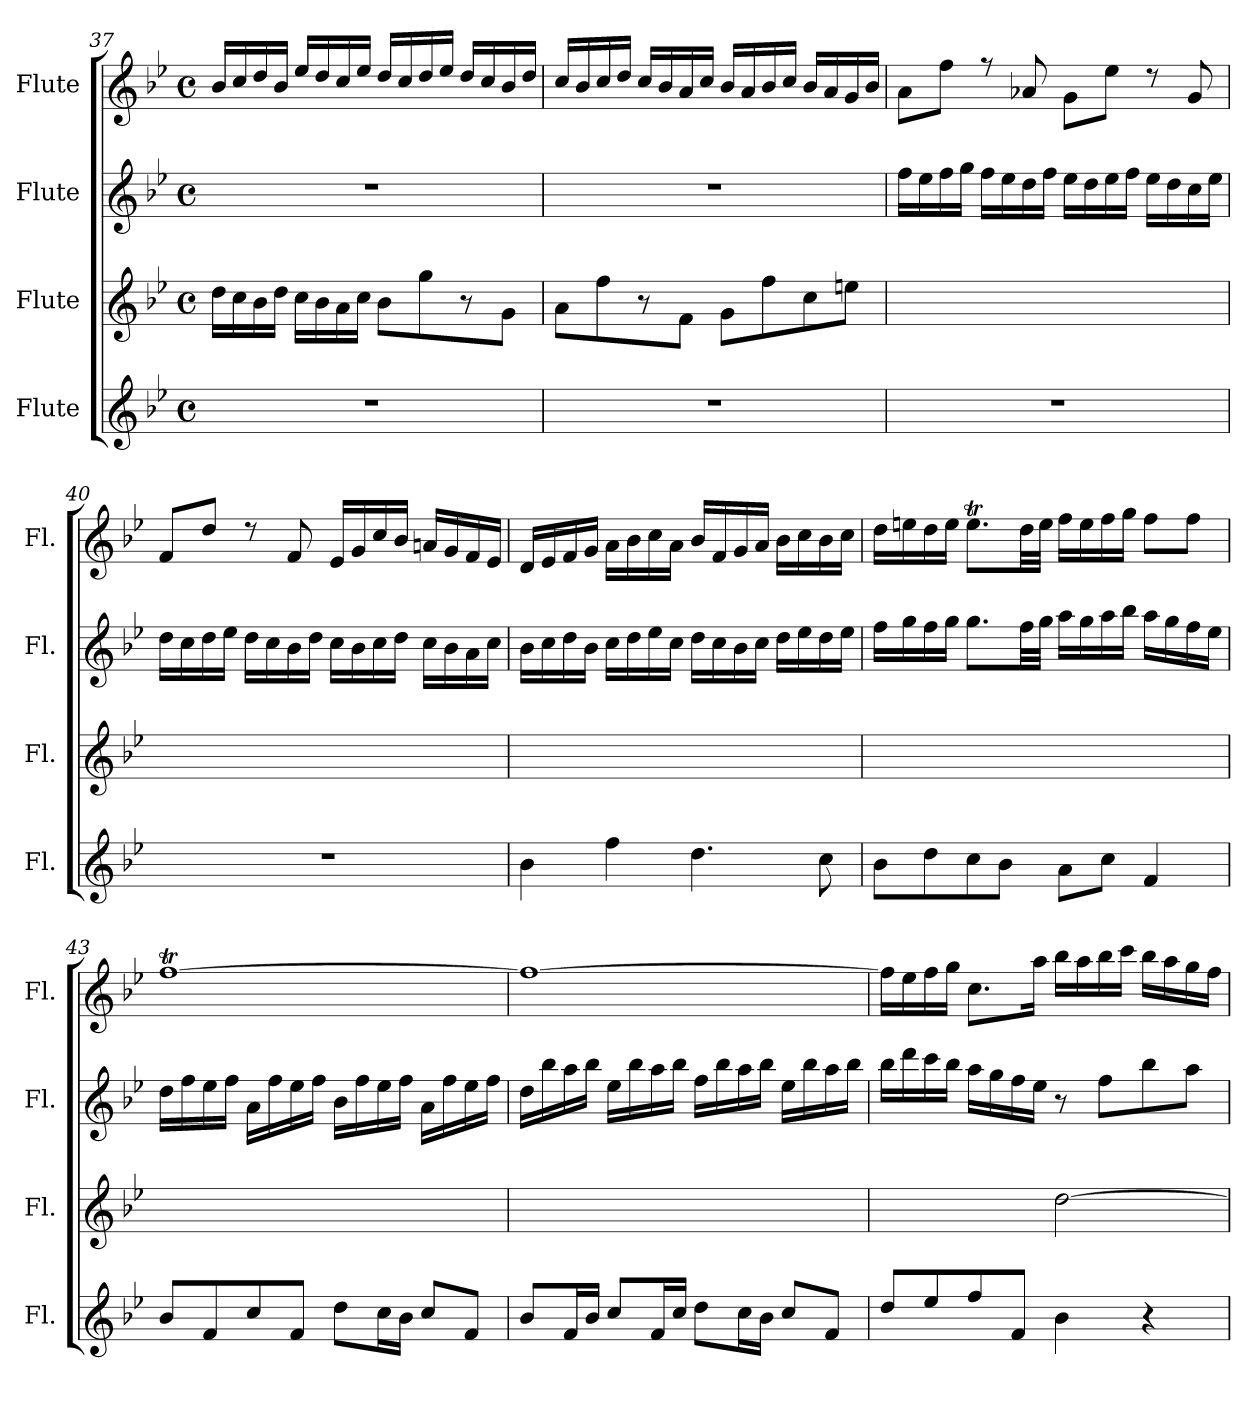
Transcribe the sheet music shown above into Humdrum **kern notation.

**kern	**kern	**kern	**kern
*part4	*part3	*part2	*part1
*staff4	*staff3	*staff2	*staff1
*I"Flute	*I"Flute	*I"Flute	*I"Flute
*I'Fl.	*I'Fl.	*I'Fl.	*I'Fl.
!!LO:LB:g=z
*clefG2	*clefG2	*clefG2	*clefG2
*k[b-e-]	*k[b-e-]	*k[b-e-]	*k[b-e-]
*M4/4	*M4/4	*M4/4	*M4/4
*met(c)	*met(c)	*met(c)	*met(c)
=37	=37	=37	=37
1r	16dd\LL	1r	16b-/LL
.	16cc\	.	16cc/
.	16b-\	.	16dd/
.	16dd\JJ	.	16b-/JJ
.	16cc\LL	.	16ee-/LL
.	16b-\	.	16dd/
.	16a\	.	16cc/
.	16cc\JJ	.	16ee-/JJ
.	8b-\L	.	16dd/LL
.	.	.	16cc/
.	8gg\	.	16dd/
.	.	.	16ee-/JJ
.	8r	.	16dd/LL
.	.	.	16cc/
.	8g\J	.	16b-/
.	.	.	16dd/JJ
=38	=38	=38	=38
1r	8a\L	1r	16cc/LL
.	.	.	16b-/
.	8ff\	.	16cc/
.	.	.	16dd/JJ
.	8r	.	16cc/LL
.	.	.	16b-/
.	8f\J	.	16a/
.	.	.	16cc/JJ
.	8g\L	.	16b-/LL
.	.	.	16a/
.	8ff\	.	16b-/
.	.	.	16cc/JJ
.	8cc\	.	16b-/LL
.	.	.	16a/
.	8een\J	.	16g/
.	.	.	16b-/JJ
=39	=39	=39	=39
1r	1ryy	16ff\LL	8a\L
.	.	16ee-\	.
.	.	16ff\	8ff\J
.	.	16gg\JJ	.
.	.	16ff\LL	8rff
.	.	16ee-\	.
.	.	16dd\	8a-X/
.	.	16ff\JJ	.
.	.	16ee-\LL	8g\L
.	.	16dd\	.
.	.	16ee-\	8ee-\J
.	.	16ff\JJ	.
.	.	16ee-\LL	8rdd
.	.	16dd\	.
.	.	16cc\	8g/
.	.	16ee-\JJ	.
!!LO:PB:g=z
=40	=40	=40	=40
1r	1ryy	16dd\LL	8f/L
.	.	16cc\	.
.	.	16dd\	8dd/J
.	.	16ee-\JJ	.
.	.	16dd\LL	8rdd
.	.	16cc\	.
.	.	16b-\	8f/
.	.	16dd\JJ	.
.	.	16cc\LL	16e-/LL
.	.	16b-\	16g/
.	.	16cc\	16cc/
.	.	16dd\JJ	16b-/JJ
.	.	16cc\LL	16an/LL
.	.	16b-\	16g/
.	.	16a\	16f/
.	.	16cc\JJ	16e-/JJ
=41	=41	=41	=41
4b-\	1ryy	16b-\LL	16d/LL
.	.	16cc\	16e-/
.	.	16dd\	16f/
.	.	16b-\JJ	16g/JJ
4ff\	.	16cc\LL	16a\LL
.	.	16dd\	16b-\
.	.	16ee-\	16cc\
.	.	16cc\JJ	16a\JJ
4.dd\	.	16dd\LL	16b-/LL
.	.	16cc\	16f/
.	.	16b-\	16g/
.	.	16cc\JJ	16a/JJ
.	.	16dd\LL	16b-\LL
.	.	16ee-\	16cc\
8cc\	.	16dd\	16b-\
.	.	16ee-\JJ	16cc\JJ
!!LO:LB:g=z
=42	=42	=42	=42
8b-\L	1ryy	16ff\LL	16dd\LL
.	.	16gg\	16een\
8dd\	.	16ff\	16dd\
.	.	16gg\JJ	16ee\JJ
8cc\	.	8.gg\L	8.eet\L
8b-\J	.	.	.
.	.	32ff\LL	32dd\LL
.	.	32gg\JJJ	32ee\JJJ
8a\L	.	16aa\LL	16ff\LL
.	.	16gg\	16ee\
8cc\J	.	16aa\	16ff\
.	.	16bb-\JJ	16gg\JJ
4f/	.	16aa\LL	8ff\L
.	.	16gg\	.
.	.	16ff\	8ff\J
.	.	16ee-\JJ	.
=43	=43	=43	=43
8b-/L	1ryy	16dd\LL	[1ffT
.	.	16ff\	.
8f/	.	16ee-\	.
.	.	16ff\JJ	.
8cc/	.	16a\LL	.
.	.	16ff\	.
8f/J	.	16ee-\	.
.	.	16ff\JJ	.
8dd\L	.	16b-\LL	.
.	.	16ff\	.
16cc\L	.	16ee-\	.
16b-\JJ	.	16ff\JJ	.
8cc/L	.	16a\LL	.
.	.	16ff\	.
8f/J	.	16ee-\	.
.	.	16ff\JJ	.
!!LO:LB:g=z
=44	=44	=44	=44
8b-/L	1ryy	16dd\LL	1ff_
.	.	16bb-\	.
16f/L	.	16aa\	.
16b-/JJ	.	16bb-\JJ	.
8cc/L	.	16ee-\LL	.
.	.	16bb-\	.
16f/L	.	16aa\	.
16cc/JJ	.	16bb-\JJ	.
8dd\L	.	16ff\LL	.
.	.	16bb-\	.
16cc\L	.	16aa\	.
16b-\JJ	.	16bb-\JJ	.
8cc/L	.	16ee-\LL	.
.	.	16bb-\	.
8f/J	.	16aa\	.
.	.	16bb-\JJ	.
=45	=45	=45	=45
8dd/L	2ryy	16bb-\LL	16ff\LL]
.	.	16ddd\	16ee-\
8ee-/	.	16ccc\	16ff\
.	.	16bb-\JJ	16gg\JJ
8ff/	.	16aa\LL	8.cc\L
.	.	16gg\	.
8f/J	.	16ff\	.
.	.	16ee-\JJ	16aa\Jk
4b-\	[2dd\	8r	16bb-\LL
.	.	.	16aa\
.	.	8ff\L	16bb-\
.	.	.	16ccc\JJ
4r	.	8bb-\	16bb-\LL
.	.	.	16aa\
.	.	8aa\J	16gg\
.	.	.	16ff\JJ
=	=	=	=
*-	*-	*-	*-
